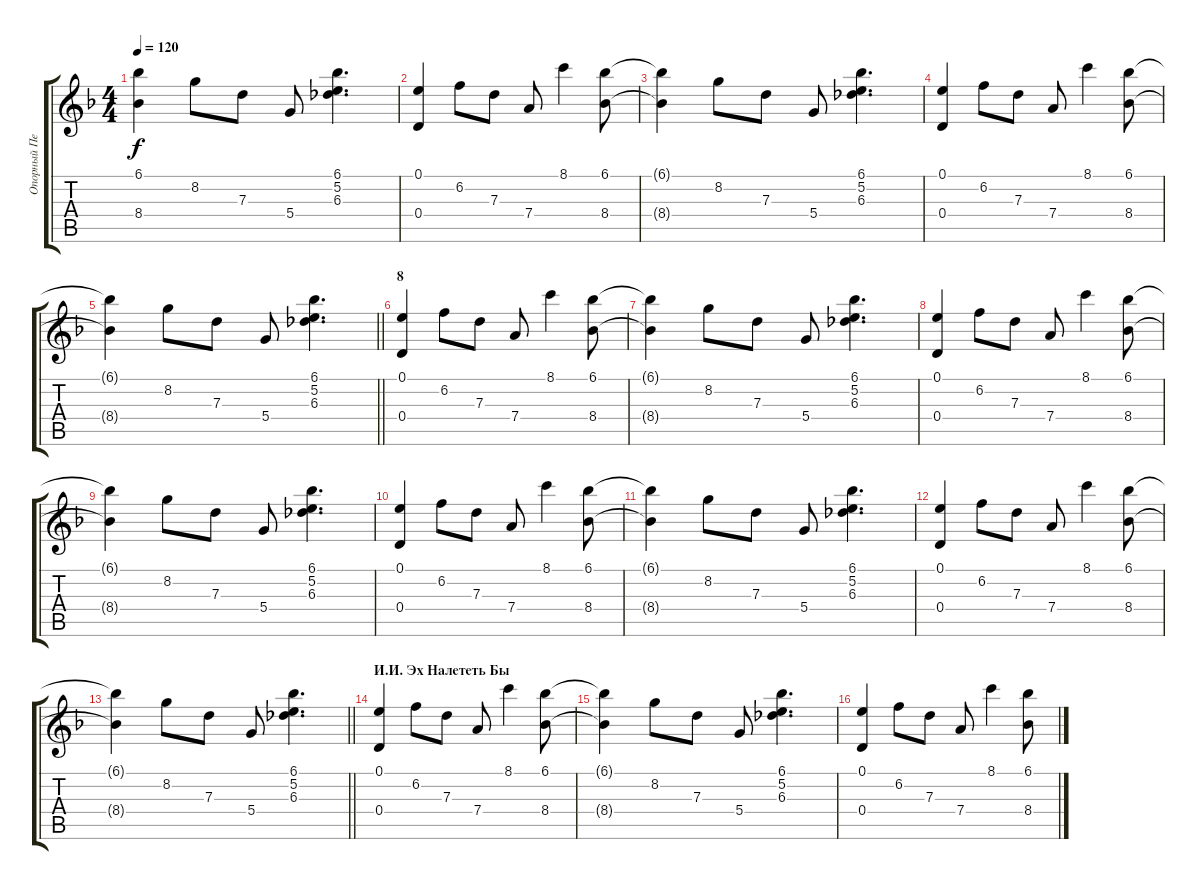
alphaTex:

\track ("Опорный Перебор" "Опорный Пе") {instrument acousticguitarsteel}
\staff {score tabs}
\tuning (E4 B3 G3 D3 A2 E2) {hide}
\ts (4 4)
\tempo 120
\clef g2
\ks dminor
(6.1{t} 8.4{t}).4{dy f} 8.2.8 7.3.8 5.4.8 (6.1 5.2 6.3).4{d} |
(0.1 0.4).4 6.2.8 7.3.8 7.4.8 8.1.4 (6.1 8.4).8 |
(6.1{t} 8.4{t}).4 8.2.8 7.3.8 5.4.8 (6.1 5.2 6.3).4{d} |
(0.1 0.4).4 6.2.8 7.3.8 7.4.8 8.1.4 (6.1 8.4).8 |
\barLineRight lightlight
(6.1{t} 8.4{t}).4 8.2.8 7.3.8 5.4.8 (6.1 5.2 6.3).4{d} |
\section ("" "8")
(0.1 0.4).4 6.2.8 7.3.8 7.4.8 8.1.4 (6.1 8.4).8 |
(6.1{t} 8.4{t}).4 8.2.8 7.3.8 5.4.8 (6.1 5.2 6.3).4{d} |
(0.1 0.4).4 6.2.8 7.3.8 7.4.8 8.1.4 (6.1 8.4).8 |
(6.1{t} 8.4{t}).4 8.2.8 7.3.8 5.4.8 (6.1 5.2 6.3).4{d} |
(0.1 0.4).4 6.2.8 7.3.8 7.4.8 8.1.4 (6.1 8.4).8 |
(6.1{t} 8.4{t}).4 8.2.8 7.3.8 5.4.8 (6.1 5.2 6.3).4{d} |
(0.1 0.4).4 6.2.8 7.3.8 7.4.8 8.1.4 (6.1 8.4).8 |
\barLineRight lightlight
(6.1{t} 8.4{t}).4 8.2.8 7.3.8 5.4.8 (6.1 5.2 6.3).4{d} |
\section ("" "И.И. Эх Налететь Бы")
(0.1 0.4).4 6.2.8 7.3.8 7.4.8 8.1.4 (6.1 8.4).8 |
(6.1{t} 8.4{t}).4 8.2.8 7.3.8 5.4.8 (6.1 5.2 6.3).4{d} |
(0.1 0.4).4 6.2.8 7.3.8 7.4.8 8.1.4 (6.1 8.4).8
